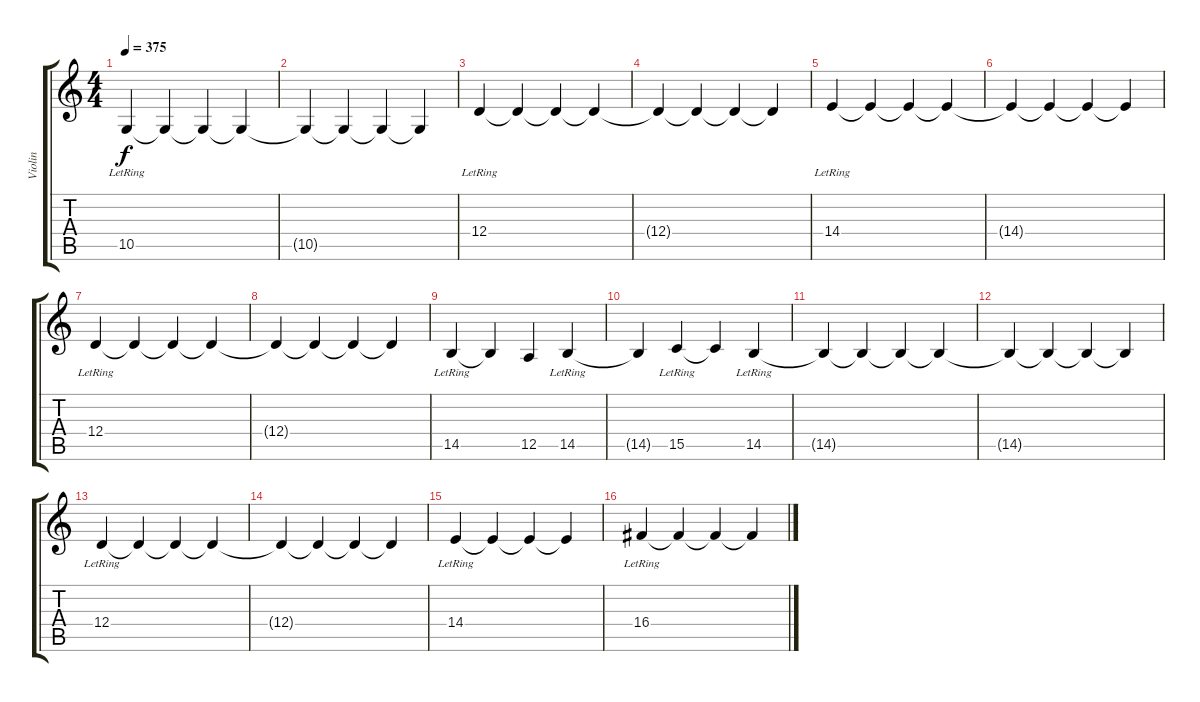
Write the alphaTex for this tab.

\track ("Violin" "Violin") {instrument violin}
\staff {score tabs}
\tuning (E4 B3 G3 D3 A2 E2) {hide}
\ts (4 4)
\tempo 375
\clef g2
\ks c
10.5{lr}.4{dy f} 10.5{t}.4 10.5{t}.4 10.5{t}.4 |
10.5{t}.4 10.5{t}.4 10.5{t}.4 10.5{t}.4 |
12.4{lr}.4 12.4{t}.4 12.4{t}.4 12.4{t}.4 |
12.4{t}.4 12.4{t}.4 12.4{t}.4 12.4{t}.4 |
14.4{lr}.4 14.4{t}.4 14.4{t}.4 14.4{t}.4 |
14.4{t}.4 14.4{t}.4 14.4{t}.4 14.4{t}.4 |
12.4{lr}.4 12.4{t}.4 12.4{t}.4 12.4{t}.4 |
12.4{t}.4 12.4{t}.4 12.4{t}.4 12.4{t}.4 |
14.5{lr}.4 14.5{t}.4 12.5.4 14.5{lr}.4 |
14.5{t}.4 15.5{lr}.4 15.5{t}.4 14.5{lr}.4 |
14.5{t}.4 14.5{t}.4 14.5{t}.4 14.5{t}.4 |
14.5{t}.4 14.5{t}.4 14.5{t}.4 14.5{t}.4 |
12.4{lr}.4 12.4{t}.4 12.4{t}.4 12.4{t}.4 |
12.4{t}.4 12.4{t}.4 12.4{t}.4 12.4{t}.4 |
14.4{lr}.4 14.4{t}.4 14.4{t}.4 14.4{t}.4 |
16.4{lr}.4 16.4{t}.4 16.4{t}.4 16.4{t}.4
